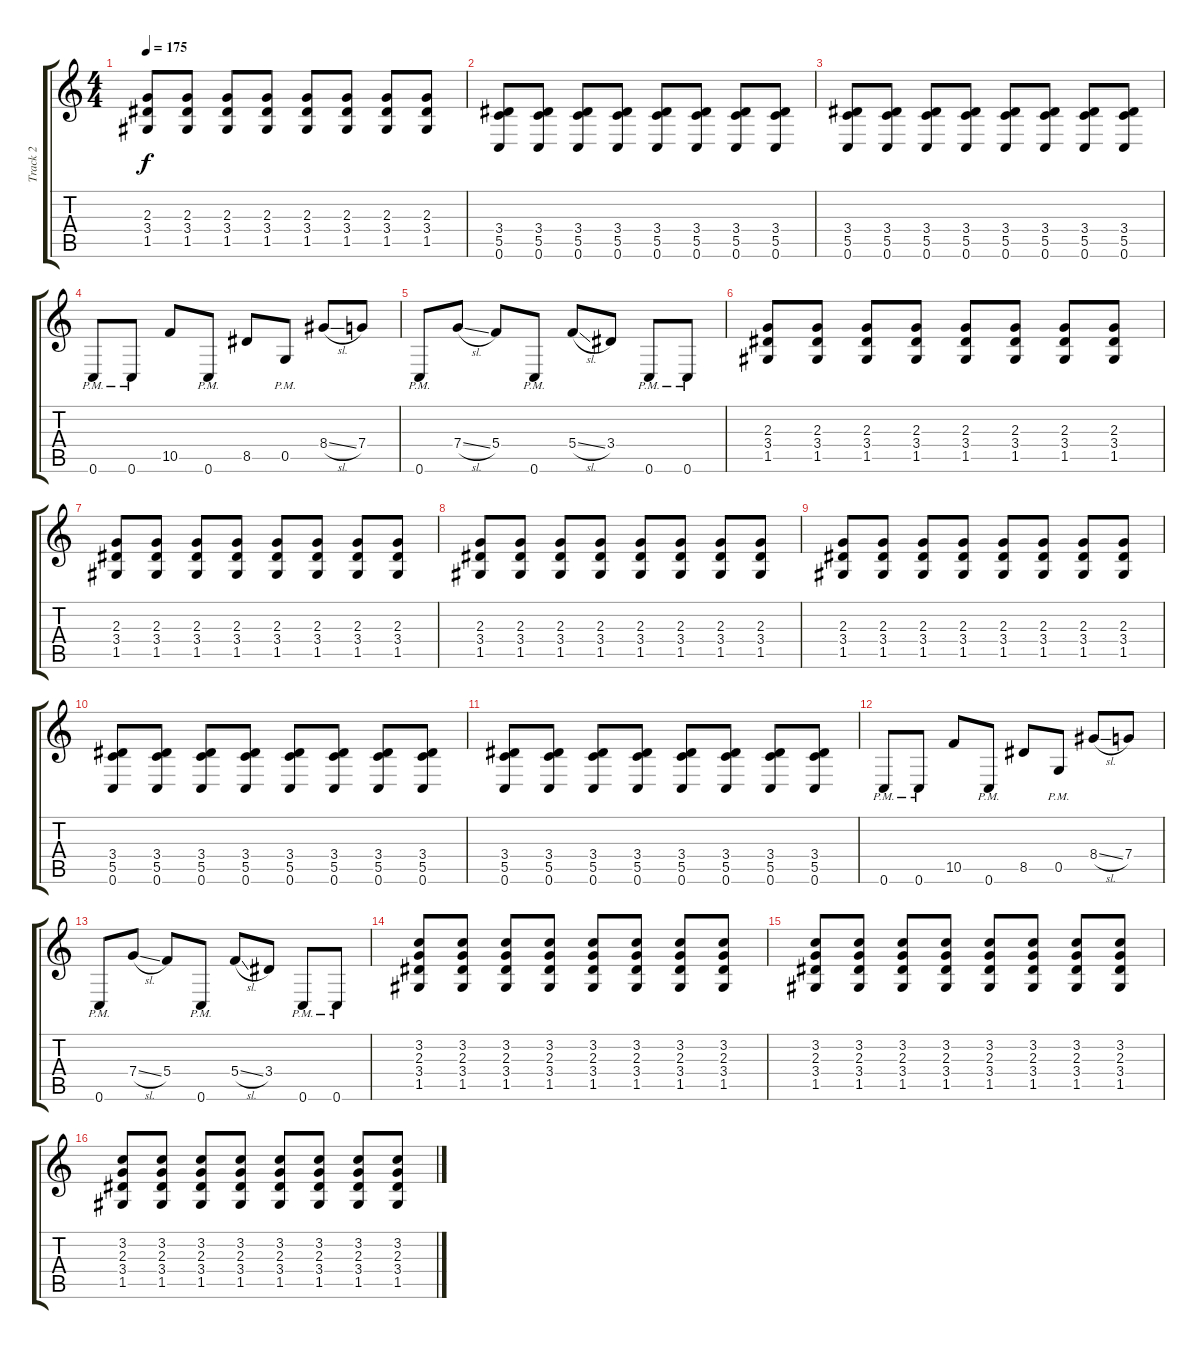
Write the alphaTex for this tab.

\track ("Track 2" "Track 2") {instrument distortionguitar}
\staff {score tabs}
\tuning (D4 A3 F3 C3 G2 C2) {hide}
\ts (4 4)
\tempo 175
\clef g2
\ks c
(2.3 3.4 1.5).8{dy f} (2.3 3.4 1.5).8 (2.3 3.4 1.5).8 (2.3 3.4 1.5).8 (2.3 3.4 1.5).8 (2.3 3.4 1.5).8 (2.3 3.4 1.5).8 (2.3 3.4 1.5).8 |
(3.4 5.5 0.6).8 (3.4 5.5 0.6).8 (3.4 5.5 0.6).8 (3.4 5.5 0.6).8 (3.4 5.5 0.6).8 (3.4 5.5 0.6).8 (3.4 5.5 0.6).8 (3.4 5.5 0.6).8 |
(3.4 5.5 0.6).8 (3.4 5.5 0.6).8 (3.4 5.5 0.6).8 (3.4 5.5 0.6).8 (3.4 5.5 0.6).8 (3.4 5.5 0.6).8 (3.4 5.5 0.6).8 (3.4 5.5 0.6).8 |
0.6{pm}.8 0.6{pm}.8 10.5.8 0.6{pm}.8 8.5.8 0.5{pm}.8 8.4{sl}.8 7.4.8 |
0.6{pm}.8 7.4{sl}.8 5.4.8 0.6{pm}.8 5.4{sl}.8 3.4.8 0.6{pm}.8 0.6{pm}.8 |
(2.3 3.4 1.5).8 (2.3 3.4 1.5).8 (2.3 3.4 1.5).8 (2.3 3.4 1.5).8 (2.3 3.4 1.5).8 (2.3 3.4 1.5).8 (2.3 3.4 1.5).8 (2.3 3.4 1.5).8 |
(2.3 3.4 1.5).8 (2.3 3.4 1.5).8 (2.3 3.4 1.5).8 (2.3 3.4 1.5).8 (2.3 3.4 1.5).8 (2.3 3.4 1.5).8 (2.3 3.4 1.5).8 (2.3 3.4 1.5).8 |
(2.3 3.4 1.5).8 (2.3 3.4 1.5).8 (2.3 3.4 1.5).8 (2.3 3.4 1.5).8 (2.3 3.4 1.5).8 (2.3 3.4 1.5).8 (2.3 3.4 1.5).8 (2.3 3.4 1.5).8 |
(2.3 3.4 1.5).8 (2.3 3.4 1.5).8 (2.3 3.4 1.5).8 (2.3 3.4 1.5).8 (2.3 3.4 1.5).8 (2.3 3.4 1.5).8 (2.3 3.4 1.5).8 (2.3 3.4 1.5).8 |
(3.4 5.5 0.6).8 (3.4 5.5 0.6).8 (3.4 5.5 0.6).8 (3.4 5.5 0.6).8 (3.4 5.5 0.6).8 (3.4 5.5 0.6).8 (3.4 5.5 0.6).8 (3.4 5.5 0.6).8 |
(3.4 5.5 0.6).8 (3.4 5.5 0.6).8 (3.4 5.5 0.6).8 (3.4 5.5 0.6).8 (3.4 5.5 0.6).8 (3.4 5.5 0.6).8 (3.4 5.5 0.6).8 (3.4 5.5 0.6).8 |
0.6{pm}.8 0.6{pm}.8 10.5.8 0.6{pm}.8 8.5.8 0.5{pm}.8 8.4{sl}.8 7.4.8 |
0.6{pm}.8 7.4{sl}.8 5.4.8 0.6{pm}.8 5.4{sl}.8 3.4.8 0.6{pm}.8 0.6{pm}.8 |
(3.2 2.3 3.4 1.5).8{balance 5} (3.2 2.3 3.4 1.5).8 (3.2 2.3 3.4 1.5).8 (3.2 2.3 3.4 1.5).8 (3.2 2.3 3.4 1.5).8 (3.2 2.3 3.4 1.5).8 (3.2 2.3 3.4 1.5).8 (3.2 2.3 3.4 1.5).8 |
(3.2 2.3 3.4 1.5).8 (3.2 2.3 3.4 1.5).8 (3.2 2.3 3.4 1.5).8 (3.2 2.3 3.4 1.5).8 (3.2 2.3 3.4 1.5).8 (3.2 2.3 3.4 1.5).8 (3.2 2.3 3.4 1.5).8 (3.2 2.3 3.4 1.5).8 |
(3.2 2.3 3.4 1.5).8 (3.2 2.3 3.4 1.5).8 (3.2 2.3 3.4 1.5).8 (3.2 2.3 3.4 1.5).8 (3.2 2.3 3.4 1.5).8 (3.2 2.3 3.4 1.5).8 (3.2 2.3 3.4 1.5).8 (3.2 2.3 3.4 1.5).8
